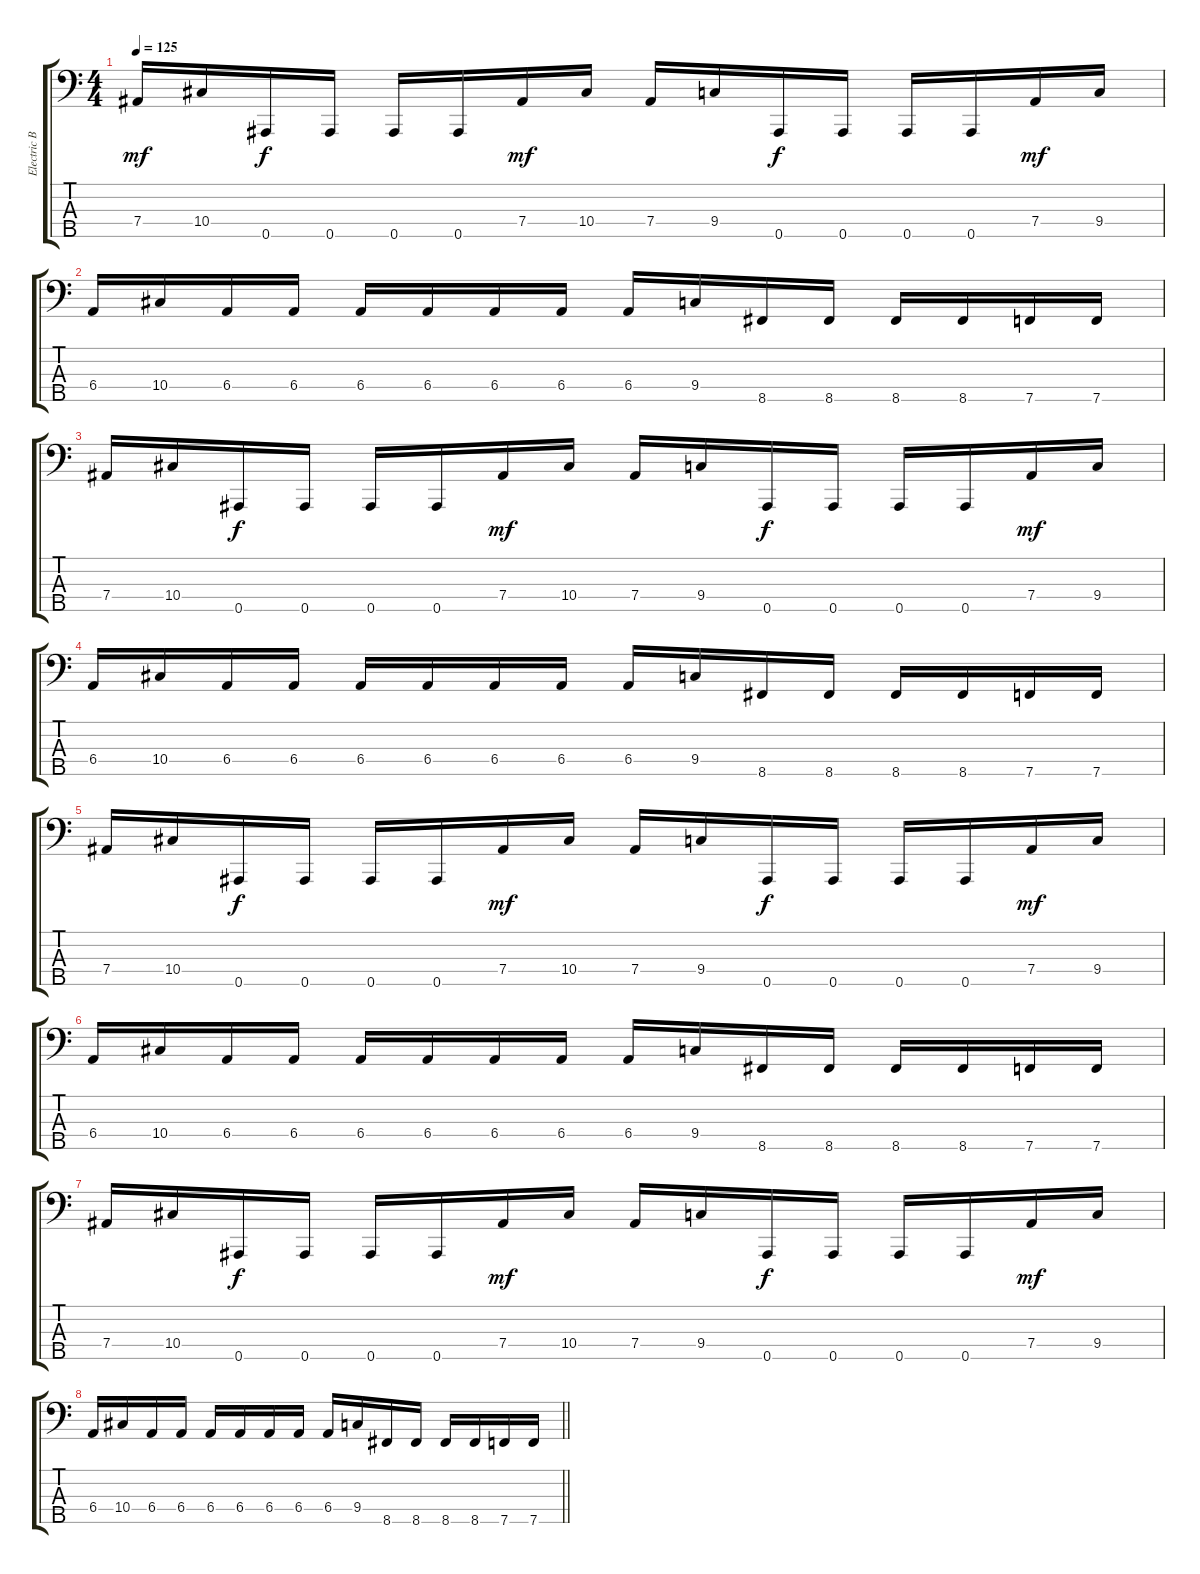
\track ("Electric Bass" "Electric B") {instrument electricbasspick}
\staff {score tabs}
\tuning (Gb2 Db2 Ab1 Eb1 Bb0) {hide}
\ts (4 4)
\tempo 125
\clef f4
\ks c
7.4.16{dy mf} 10.4.16 0.5.16{dy f} 0.5.16 0.5.16 0.5.16 7.4.16{dy mf} 10.4.16 7.4.16 9.4.16 0.5.16{dy f} 0.5.16 0.5.16 0.5.16 7.4.16{dy mf} 9.4.16 |
6.4.16 10.4.16 6.4.16 6.4.16 6.4.16 6.4.16 6.4.16 6.4.16 6.4.16 9.4.16 8.5.16 8.5.16 8.5.16 8.5.16 7.5.16 7.5.16 |
7.4.16 10.4.16 0.5.16{dy f} 0.5.16 0.5.16 0.5.16 7.4.16{dy mf} 10.4.16 7.4.16 9.4.16 0.5.16{dy f} 0.5.16 0.5.16 0.5.16 7.4.16{dy mf} 9.4.16 |
6.4.16 10.4.16 6.4.16 6.4.16 6.4.16 6.4.16 6.4.16 6.4.16 6.4.16 9.4.16 8.5.16 8.5.16 8.5.16 8.5.16 7.5.16 7.5.16 |
7.4.16 10.4.16 0.5.16{dy f} 0.5.16 0.5.16 0.5.16 7.4.16{dy mf} 10.4.16 7.4.16 9.4.16 0.5.16{dy f} 0.5.16 0.5.16 0.5.16 7.4.16{dy mf} 9.4.16 |
6.4.16 10.4.16 6.4.16 6.4.16 6.4.16 6.4.16 6.4.16 6.4.16 6.4.16 9.4.16 8.5.16 8.5.16 8.5.16 8.5.16 7.5.16 7.5.16 |
7.4.16 10.4.16 0.5.16{dy f} 0.5.16 0.5.16 0.5.16 7.4.16{dy mf} 10.4.16 7.4.16 9.4.16 0.5.16{dy f} 0.5.16 0.5.16 0.5.16 7.4.16{dy mf} 9.4.16 |
\barLineRight lightlight
6.4.16 10.4.16 6.4.16 6.4.16 6.4.16 6.4.16 6.4.16 6.4.16 6.4.16 9.4.16 8.5.16 8.5.16 8.5.16 8.5.16 7.5.16 7.5.16
